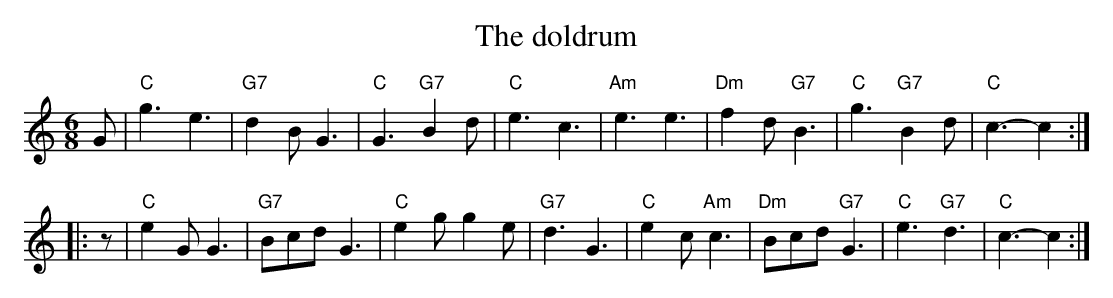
X:1
T:The doldrum
M:6/8
L:1/8
K:C
G | "C"g3 e3 | "G7"d2 B G3 | "C"G3 "G7"B2 d | "C"e3 c3 |\
"Am"e3 e3 | "Dm"f2 d "G7"B3 | "C"g3 "G7"B2 d | "C"c3- c2 :|
|: z | "C"e2 G G3 | "G7"Bcd G3 | "C"e2 g g2 e | "G7"d3 G3 |\
 "C"e2 c "Am"c3 | "Dm"Bcd "G7"G3 | "C"e3 "G7"d3 | "C"c3- c2 :|
